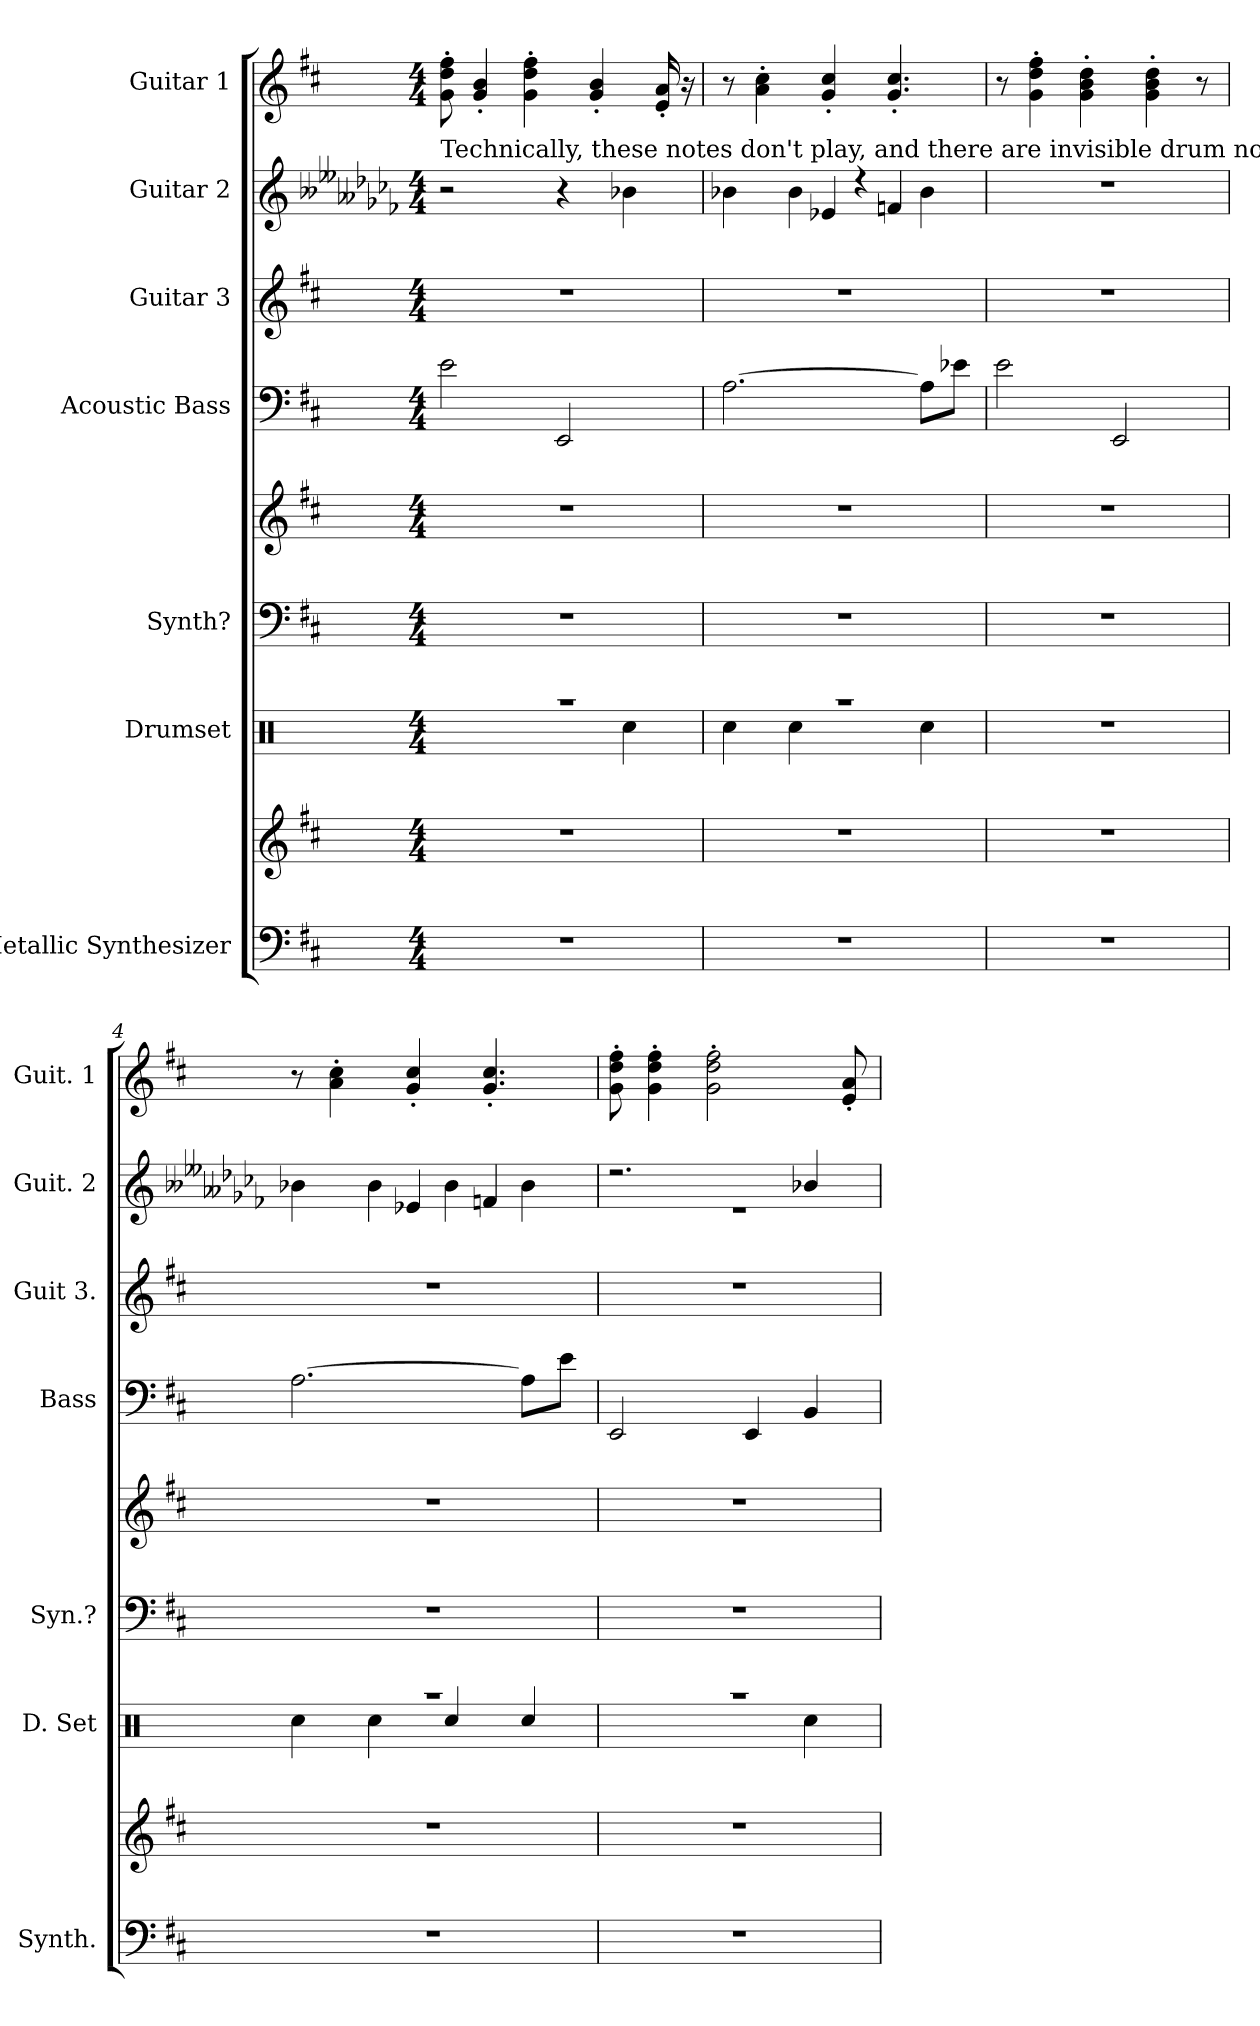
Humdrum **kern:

**kern	**kern	**kern	**kern	**kern	**kern	**kern	**kern	**kern
*part7	*part7	*part6	*part5	*part5	*part4	*part3	*part2	*part1
*staff9	*staff8	*staff7	*staff6	*staff5	*staff4	*staff3	*staff2	*staff1
*I"Metallic Synthesizer	*	*I"Drumset	*I"Synth?	*	*I"Acoustic Bass	*I"Guitar 3	*I"Guitar 2	*I"Guitar 1
*I'Synth.	*	*I'D. Set	*I'Syn.?	*	*I'Bass	*I'Guit 3.	*I'Guit. 2	*I'Guit. 1
*clefF4	*clefG2	*clefX	*clefF4	*clefG2	*clefF4	*clefG2	*clefG2	*clefG2
*	*	*	*	*	*ITrd7c12	*ITrd7c12	*ITrd4c8	*ITrd7c12
*k[f#c#]	*k[f#c#]	*k[]	*k[f#c#]	*k[f#c#]	*k[f#c#]	*k[f#c#]	*k[b--e--a--d-g-c-f-]	*k[f#c#]
*M4/4	*M4/4	*M4/4	*M4/4	*M4/4	*M4/4	*M4/4	*M4/4	*M4/4
*MM108	*MM108	*MM108	*MM108	*MM108	*MM108	*MM108	*MM108	*MM108
=1	=1	=1	=1	=1	=1	=1	=1	=1
*	*	*^	*	*	*	*	*	*
!	!	!	!	!	!	!	!	!LO:TX:a:t=Technically, these notes don't play, and there are invisible drum notes making the percussive sound.	!
1r	1r	1r	2.ryy	1r	1r	2E\	1r	2r	8G\' 8d\' 8f#\'
.	.	.	.	.	.	.	.	.	4G/' 4B/'
.	.	.	.	.	.	.	.	.	4G\' 4d\' 4f#\'
.	.	.	.	.	.	2EEE/	.	4r	.
.	.	.	.	.	.	.	.	.	4G/' 4B/'
.	.	.	4Rcc\	.	.	.	.	4e--\	.
.	.	.	.	.	.	.	.	.	16E/' 16A/'
.	.	.	.	.	.	.	.	.	16r
=2	=2	=2	=2	=2	=2	=2	=2	=2	=2
*	*	*	*	*	*	*	*	*^	*
1r	1r	1r	4Rcc\	1r	1r	[2.AA\	1r	4e--\	4.ryy	8r
.	.	.	.	.	.	.	.	.	.	4A\' 4c#\'
.	.	.	4Rcc\	.	.	.	.	4e--\	.	.
.	.	.	.	.	.	.	.	.	4A--/	4G/' 4c#/'
.	.	.	4ryy	.	.	.	.	4r	.	.
.	.	.	.	.	.	.	.	.	4B--/	4.G/' 4.c#/'
.	.	.	4Rcc\	.	.	8AA\L]	.	4e--\	.	.
.	.	.	.	.	.	8E-X\J	.	.	8ryy	.
*	*	*v	*v	*	*	*	*	*v	*v	*
=3	=3	=3	=3	=3	=3	=3	=3	=3
1r	1r	1r	1r	1r	2E\	1r	1r	8r
.	.	.	.	.	.	.	.	4G\' 4d\' 4f#\'
.	.	.	.	.	.	.	.	4G\' 4B\' 4d\'
.	.	.	.	.	2EEE/	.	.	.
.	.	.	.	.	.	.	.	4G\' 4B\' 4d\'
.	.	.	.	.	.	.	.	8r
=4	=4	=4	=4	=4	=4	=4	=4	=4
*	*	*^	*	*	*	*	*^	*
1r	1r	1r	4Rcc\	1r	1r	[2.AA\	1r	4e--\	4.ryy	8r
.	.	.	.	.	.	.	.	.	.	4A\' 4c#\'
.	.	.	4Rcc\	.	.	.	.	4e--\	.	.
.	.	.	.	.	.	.	.	.	4A--/	4G/' 4c#/'
.	.	.	4Rcc/	.	.	.	.	4e--\	.	.
.	.	.	.	.	.	.	.	.	4B--/	4.G/' 4.c#/'
.	.	.	4Rcc/	.	.	8AA\L]	.	4e--\	.	.
.	.	.	.	.	.	8E\J	.	.	8ryy	.
!!LO:PB:g=z
=5	=5	=5	=5	=5	=5	=5	=5	=5	=5	=5
1r	1r	1r	2.ryy	1r	1r	2EEE/	1r	2.r	1r	8G\' 8d\' 8f#\'
.	.	.	.	.	.	.	.	.	.	4G\' 4d\' 4f#\'
.	.	.	.	.	.	.	.	.	.	2G\' 2d\' 2f#\'
.	.	.	.	.	.	4EEE/	.	.	.	.
.	.	.	4Rcc\	.	.	4BBB/	.	4e--/	.	.
.	.	.	.	.	.	.	.	.	.	8E/' 8A/'
*	*	*v	*v	*	*	*	*	*v	*v	*
=	=	=	=	=	=	=	=	=
*-	*-	*-	*-	*-	*-	*-	*-	*-
